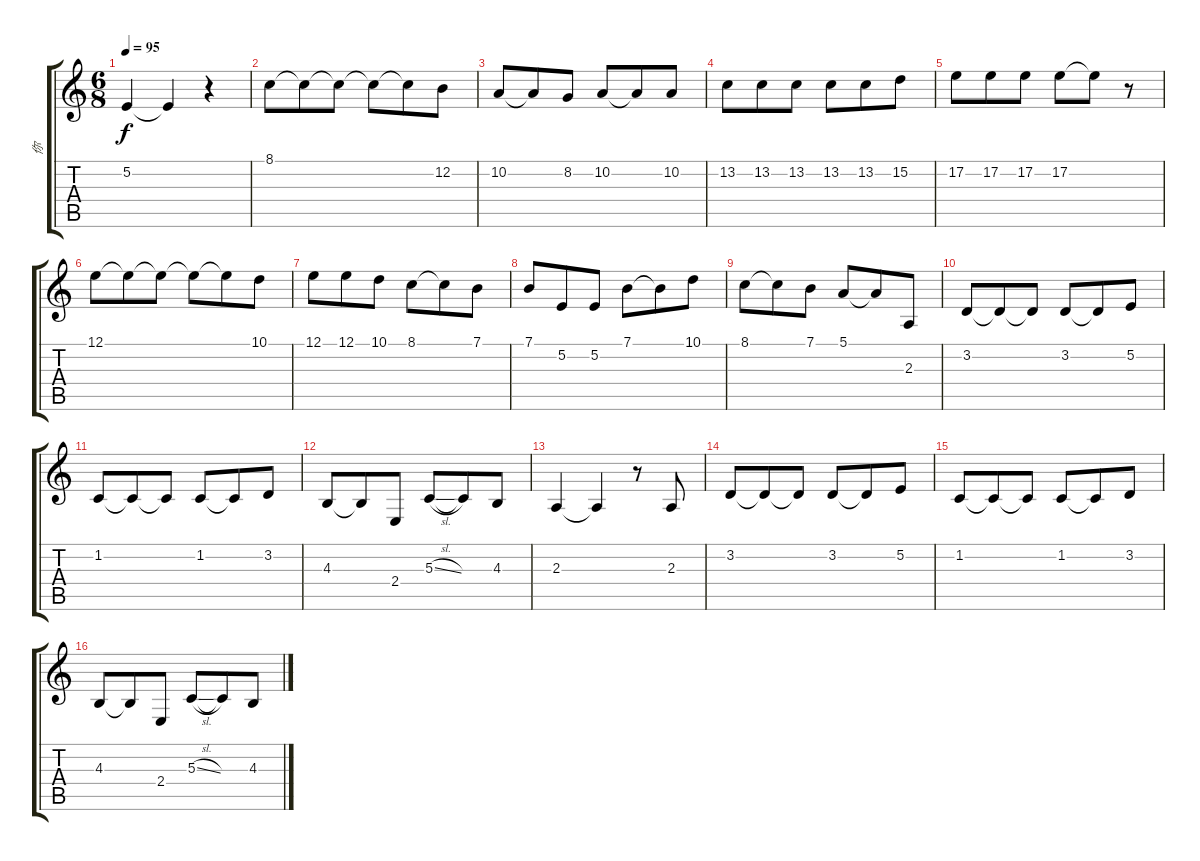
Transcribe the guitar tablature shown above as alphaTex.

\track ("你" "你") {instrument pad4choir}
\staff {score tabs}
\tuning (E4 B3 G3 D3 A2 E2) {hide}
\ts (6 8)
\tempo 95
\clef g2
\ks c
5.2.4{dy f} 5.2{t}.4 r.4 |
8.1.8 8.1{t}.8 8.1{t}.8 8.1{t}.8 8.1{t}.8 12.2.8 |
10.2.8 10.2{t}.8 8.2.8 10.2.8 10.2{t}.8 10.2.8 |
13.2.8 13.2.8 13.2.8 13.2.8 13.2.8{txt ""} 15.2.8 |
17.2.8 17.2.8 17.2.8 17.2.8 17.2{t}.8 r.8 |
12.1.8 12.1{t}.8 12.1{t}.8 12.1{t}.8 12.1{t}.8 10.1.8 |
12.1.8 12.1.8 10.1.8 8.1.8 8.1{t}.8 7.1.8 |
7.1.8 5.2.8 5.2.8 7.1.8 7.1{t}.8 10.1.8 |
8.1.8 8.1{t}.8 7.1.8 5.1.8 5.1{t}.8 2.3.8 |
3.2.8 3.2{t}.8 3.2{t}.8 3.2.8 3.2{t}.8 5.2.8 |
1.2.8 1.2{t}.8 1.2{t}.8 1.2.8 1.2{t}.8 3.2.8 |
4.3.8 4.3{t}.8 2.4.8 5.3{sl}.8 5.3{t}.8 4.3.8 |
2.3.4 2.3{t}.4 r.8 2.3.8 |
3.2.8 3.2{t}.8 3.2{t}.8 3.2.8 3.2{t}.8 5.2.8 |
1.2.8 1.2{t}.8 1.2{t}.8 1.2.8 1.2{t}.8 3.2.8 |
4.3.8 4.3{t}.8 2.4.8 5.3{sl}.8 5.3{t}.8 4.3.8
